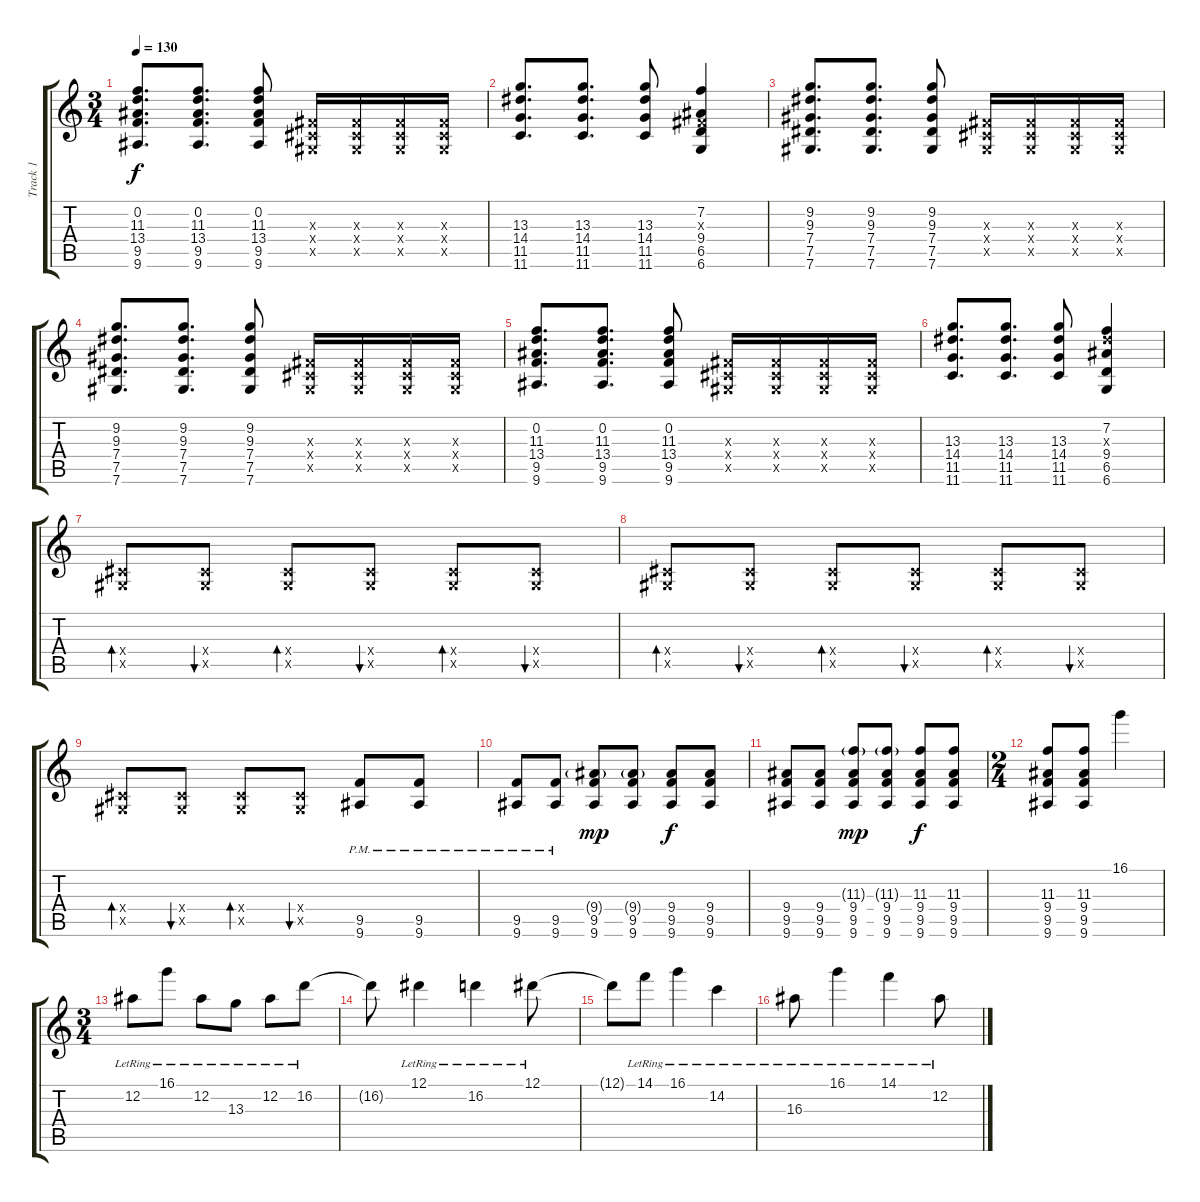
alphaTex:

\track ("Track 1" "Track 1") {instrument acousticguitarsteel}
\staff {score tabs}
\tuning (Eb4 Bb3 Gb3 Db3 Ab2 Db2) {hide}
\ts (3 4)
\tempo 130
\clef g2
\ks c
(0.2 11.3 13.4 9.5 9.6).8{d dy f} (0.2 11.3 13.4 9.5 9.6).8{d} (0.2 11.3 13.4 9.5 9.6).8 (0.3{x} 0.4{x} 0.5{x}).16 (0.3{x} 0.4{x} 0.5{x}).16 (0.3{x} 0.4{x} 0.5{x}).16 (0.3{x} 0.4{x} 0.5{x}).16 |
(13.3 14.4 11.5 11.6).8{d} (13.3 14.4 11.5 11.6).8{d} (13.3 14.4 11.5 11.6).8 (7.2 0.3{x} 9.4 6.5 6.6).4 |
(9.2 9.3 7.4 7.5 7.6).8{d} (9.2 9.3 7.4 7.5 7.6).8{d} (9.2 9.3 7.4 7.5 7.6).8 (0.3{x} 0.4{x} 0.5{x}).16 (0.3{x} 0.4{x} 0.5{x}).16 (0.3{x} 0.4{x} 0.5{x}).16 (0.3{x} 0.4{x} 0.5{x}).16 |
(9.2 9.3 7.4 7.5 7.6).8{d} (9.2 9.3 7.4 7.5 7.6).8{d} (9.2 9.3 7.4 7.5 7.6).8 (0.3{x} 0.4{x} 0.5{x}).16 (0.3{x} 0.4{x} 0.5{x}).16 (0.3{x} 0.4{x} 0.5{x}).16 (0.3{x} 0.4{x} 0.5{x}).16 |
(0.2 11.3 13.4 9.5 9.6).8{d} (0.2 11.3 13.4 9.5 9.6).8{d} (0.2 11.3 13.4 9.5 9.6).8 (0.3{x} 0.4{x} 0.5{x}).16 (0.3{x} 0.4{x} 0.5{x}).16 (0.3{x} 0.4{x} 0.5{x}).16 (0.3{x} 0.4{x} 0.5{x}).16 |
(13.3 14.4 11.5 11.6).8{d} (13.3 14.4 11.5 11.6).8{d} (13.3 14.4 11.5 11.6).8 (7.2 9.3{x} 9.4 6.5 6.6).4 |
(0.4{x} 0.5{x}).8{bd 60} (0.4{x} 0.5{x}).8{bu 60} (0.4{x} 0.5{x}).8{bd 60} (0.4{x} 0.5{x}).8{bu 60} (0.4{x} 0.5{x}).8{bd 60} (0.4{x} 0.5{x}).8{bu 60} |
(0.4{x} 0.5{x}).8{bd 60} (0.4{x} 0.5{x}).8{bu 60} (0.4{x} 0.5{x}).8{bd 60} (0.4{x} 0.5{x}).8{bu 60} (0.4{x} 0.5{x}).8{bd 60} (0.4{x} 0.5{x}).8{bu 60} |
(0.4{x} 0.5{x}).8{bd 60} (0.4{x} 0.5{x}).8{bu 60} (0.4{x} 0.5{x}).8{bd 60} (0.4{x} 0.5{x}).8{bu 60} (9.5{pm} 9.6{pm}).8 (9.5{pm} 9.6{pm}).8 |
(9.5{pm} 9.6{pm}).8 (9.5{pm} 9.6).8 (9.4{g} 9.5 9.6).8{dy mp} (9.4{g} 9.5 9.6).8 (9.4 9.5 9.6).8{dy f} (9.4 9.5 9.6).8 |
(9.4 9.5 9.6).8 (9.4 9.5 9.6).8 (11.3{g} 9.4 9.5 9.6).8{dy mp} (11.3{g} 9.4 9.5 9.6).8 (11.3 9.4 9.5 9.6).8{dy f} (11.3 9.4 9.5 9.6).8 |
\ts (2 4)
(11.3 9.4 9.5 9.6).8 (11.3 9.4 9.5 9.6).8 16.1.4 |
\ts (3 4)
12.2{lr}.8 16.1{lr}.8 12.2{lr}.8 13.3{lr}.8 12.2{lr}.8 16.2{lr}.8 |
16.2{t}.8 12.1{lr}.4 16.2{lr}.4 12.1{lr}.8 |
12.1{t}.8 14.1{lr}.8 16.1{lr}.4 14.2{lr}.4 |
16.3{lr}.8 16.1{lr}.4 14.1{lr}.4 12.2{lr}.8
